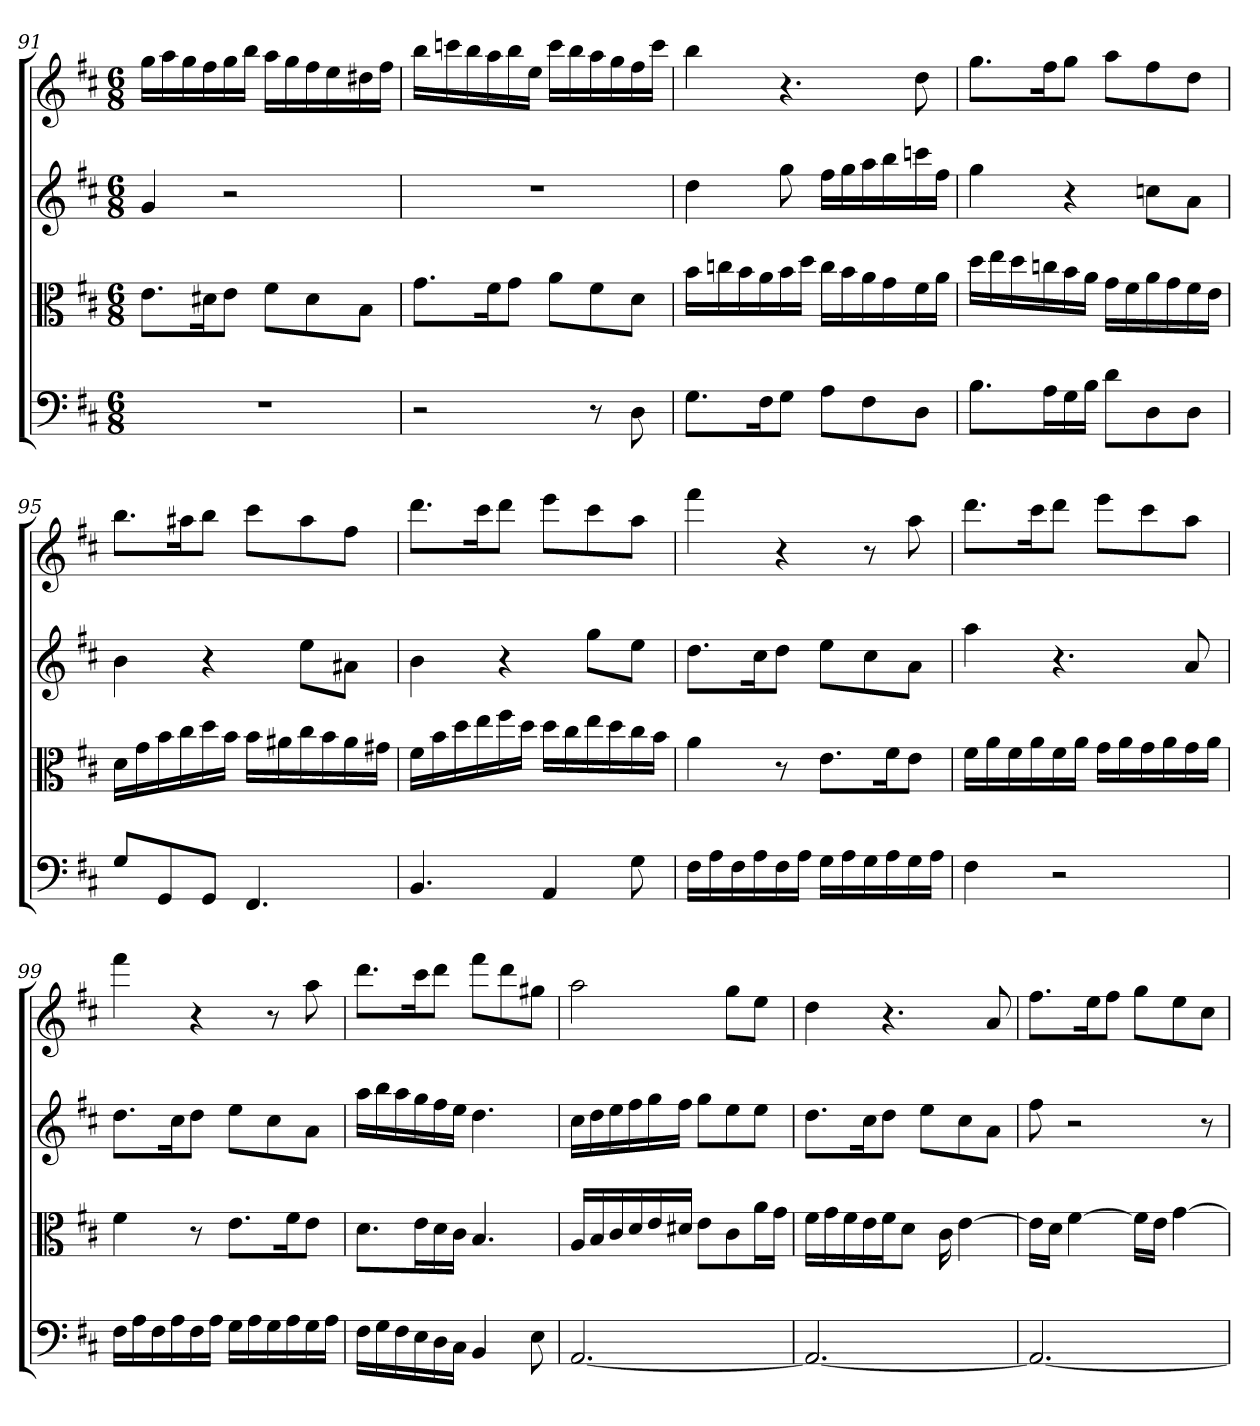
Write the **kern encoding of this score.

**kern	**kern	**kern	**kern
*part4	*part3	*part2	*part1
*staff4	*staff3	*staff2	*staff1
*clefF4	*clefC3	*	*
*k[f#c#]	*k[f#c#]	*k[f#c#]	*k[f#c#]
*D:	*D:	*D:	*D:
*M6/8	*M6/8	*M6/8	*M6/8
=91	=91	=91	=91
2.r	8.e\L	4g	16ggLL
.	.	.	16aa
.	.	.	16gg
.	16d#X\K	.	16ff#
.	8e\J	2r	16gg
.	.	.	16bbJJ
.	8f#\L	.	16aaLL
.	.	.	16gg
.	8d#\	.	16ff#
.	.	.	16ee
.	8B\J	.	16dd#X
.	.	.	16ff#JJ
=92	=92	=92	=92
2r	8.g\L	2.r	16bbLL
.	.	.	16cccn
.	.	.	16bb
.	16f#\K	.	16aa
.	8g\J	.	16bb
.	.	.	16eeJJ
.	8a\L	.	16cccLL
.	.	.	16bb
8r	8f#\	.	16aa
.	.	.	16gg
8D	8d\J	.	16ff#
.	.	.	16cccJJ
=93	=93	=93	=93
8.G\L	16b\LL	4dd	4bb
.	16ccn\	.	.
.	16b\	.	.
16F#\K	16a\	.	.
8G\J	16b\	8gg	4.r
.	16dd\JJ	.	.
8A\L	16cc\LL	16ff#LL	.
.	16b\	16gg	.
8F#\	16a\	16aa	.
.	16g\	16bb	.
8D\J	16f#\	16cccn	8dd
.	16a\JJ	16ff#JJ	.
=94	=94	=94	=94
8.B\L	16dd\LL	4gg	8.ggL
.	16ee\	.	.
.	16dd\	.	.
16A\L	16ccn\	.	16ff#K
16G\	16b\	4r	8ggJ
16B\JJ	16a\JJ	.	.
8d\L	16g\LL	.	8aaL
.	16f#\	.	.
8D\	16a\	8ccnL	8ff#
.	16g\	.	.
8D\J	16f#\	8aJ	8ddJ
.	16e\JJ	.	.
=95	=95	=95	=95
8G/L	16d\LL	4b	8.bbL
.	16g\	.	.
8GG/	16b\	.	.
.	16cc#\	.	16aa#XK
8GG/J	16dd\	4r	8bbJ
.	16b\JJ	.	.
4.FF#	16b\LL	.	8ccc#L
.	16a#X\	.	.
.	16cc#\	8eeL	8aa#
.	16b\	.	.
.	16a#\	8a#XJ	8ff#J
.	16g#X\JJ	.	.
=96	=96	=96	=96
4.BB	16f#\LL	4b	8.dddL
.	16b\	.	.
.	16dd\	.	.
.	16ee\	.	16ccc#K
.	16ff#\	4r	8dddJ
.	16dd\JJ	.	.
4AA	16dd\LL	.	8eeeL
.	16cc#\	.	.
.	16ee\	8ggL	8ccc#
.	16dd\	.	.
8G	16cc#\	8eeJ	8aaJ
.	16b\JJ	.	.
=97	=97	=97	=97
16F#\LL	4a	8.ddL	4fff#
16A\	.	.	.
16F#\	.	.	.
16A\	.	16cc#K	.
16F#\	8r	8ddJ	4r
16A\JJ	.	.	.
16G\LL	8.e\L	8eeL	.
16A\	.	.	.
16G\	.	8cc#	8r
16A\	16f#\K	.	.
16G\	8e\J	8aJ	8aa
16A\JJ	.	.	.
=98	=98	=98	=98
4F#	16f#\LL	4aa	8.dddL
.	16a\	.	.
.	16f#\	.	.
.	16a\	.	16ccc#K
2r	16f#\	4.r	8dddJ
.	16a\JJ	.	.
.	16g\LL	.	8eeeL
.	16a\	.	.
.	16g\	.	8ccc#
.	16a\	.	.
.	16g\	8a	8aaJ
.	16a\JJ	.	.
=99	=99	=99	=99
16F#\LL	4f#	8.ddL	4fff#
16A\	.	.	.
16F#\	.	.	.
16A\	.	16cc#K	.
16F#\	8r	8ddJ	4r
16A\JJ	.	.	.
16G\LL	8.e\L	8eeL	.
16A\	.	.	.
16G\	.	8cc#	8r
16A\	16f#\K	.	.
16G\	8e\J	8aJ	8aa
16A\JJ	.	.	.
=100	=100	=100	=100
16F#\LL	8.d\L	16aaLL	8.dddL
16G\	.	16bb	.
16F#\	.	16aa	.
16E\	16e\L	16gg	16ccc#K
16D\	16d\	16ff#	8dddJ
16C#\JJ	16c#\JJ	16eeJJ	.
4BB	4.B	4.dd	8fff#L
.	.	.	8ddd
8E	.	.	8gg#XJ
=101	=101	=101	=101
[2.AA	16A/LL	16cc#LL	2aa
.	16B/	16dd	.
.	16c#/	16ee	.
.	16d/	16ff#	.
.	16e/	16gg	.
.	16d#X/JJ	16ff#JJ	.
.	8e\L	8ggL	.
.	8c#\	8ee	8ggL
.	16a\L	8eeJ	8eeJ
.	16g\JJ	.	.
=102	=102	=102	=102
2.AA_	16f#\LL	8.ddL	4dd
.	16g\	.	.
.	16f#\	.	.
.	16e\	16cc#K	.
.	16f#\J	8ddJ	4.r
.	8d\J	.	.
.	.	8eeL	.
.	16c#	.	.
.	[4e	8cc#	.
.	.	8aJ	8a
=103	=103	=103	=103
2.AA_	16e\LL]	8ff#	8.ff#L
.	16d\JJ	.	.
.	[4f#	2r	.
.	.	.	16eeK
.	.	.	8ff#J
.	16f#\LL]	.	8ggL
.	16e\JJ	.	.
.	[4g	.	8ee
.	.	8r	8cc#J
=	=	=	=
*-	*-	*-	*-
